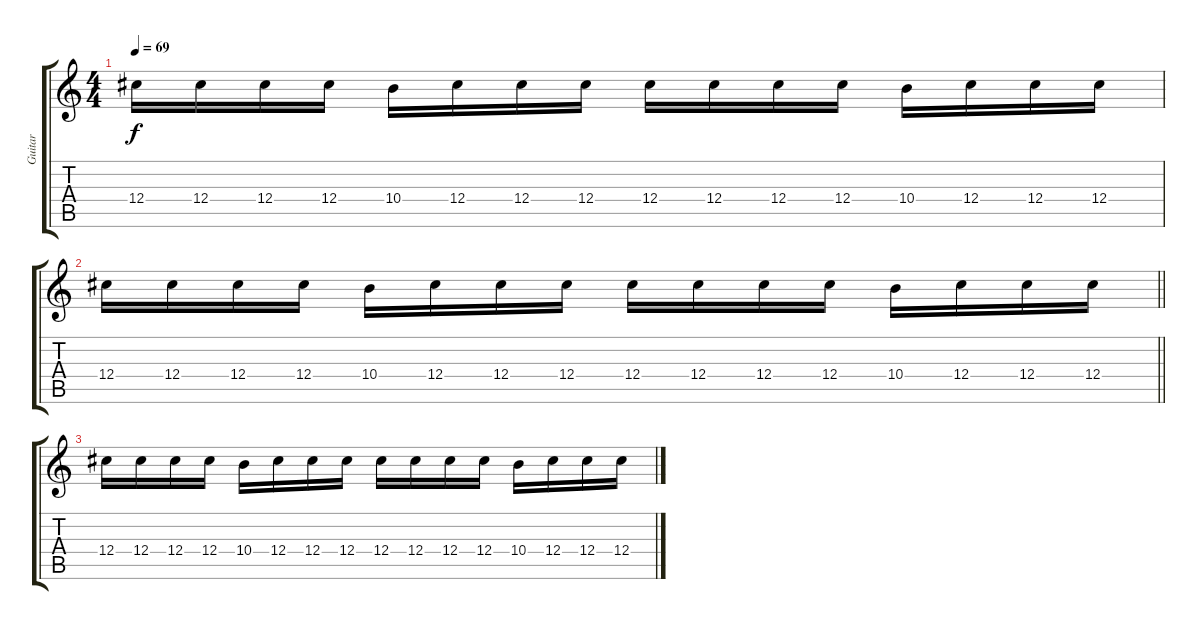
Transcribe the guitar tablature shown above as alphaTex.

\track ("Guitar" "Guitar") {instrument overdrivenguitar}
\staff {score tabs}
\tuning (Eb4 Bb3 Gb3 Db3 Ab2 Db2) {hide}
\ts (4 4)
\tempo 69
\clef g2
\ks aminor
12.4.16{dy f} 12.4.16 12.4.16 12.4.16 10.4.16 12.4.16 12.4.16 12.4.16 12.4.16 12.4.16 12.4.16 12.4.16 10.4.16 12.4.16 12.4.16 12.4.16 |
\barLineRight lightlight
12.4.16 12.4.16 12.4.16 12.4.16 10.4.16 12.4.16 12.4.16 12.4.16 12.4.16 12.4.16 12.4.16 12.4.16 10.4.16 12.4.16 12.4.16 12.4.16 |
12.4.16 12.4.16 12.4.16 12.4.16 10.4.16 12.4.16 12.4.16 12.4.16 12.4.16 12.4.16 12.4.16 12.4.16 10.4.16 12.4.16 12.4.16 12.4.16
